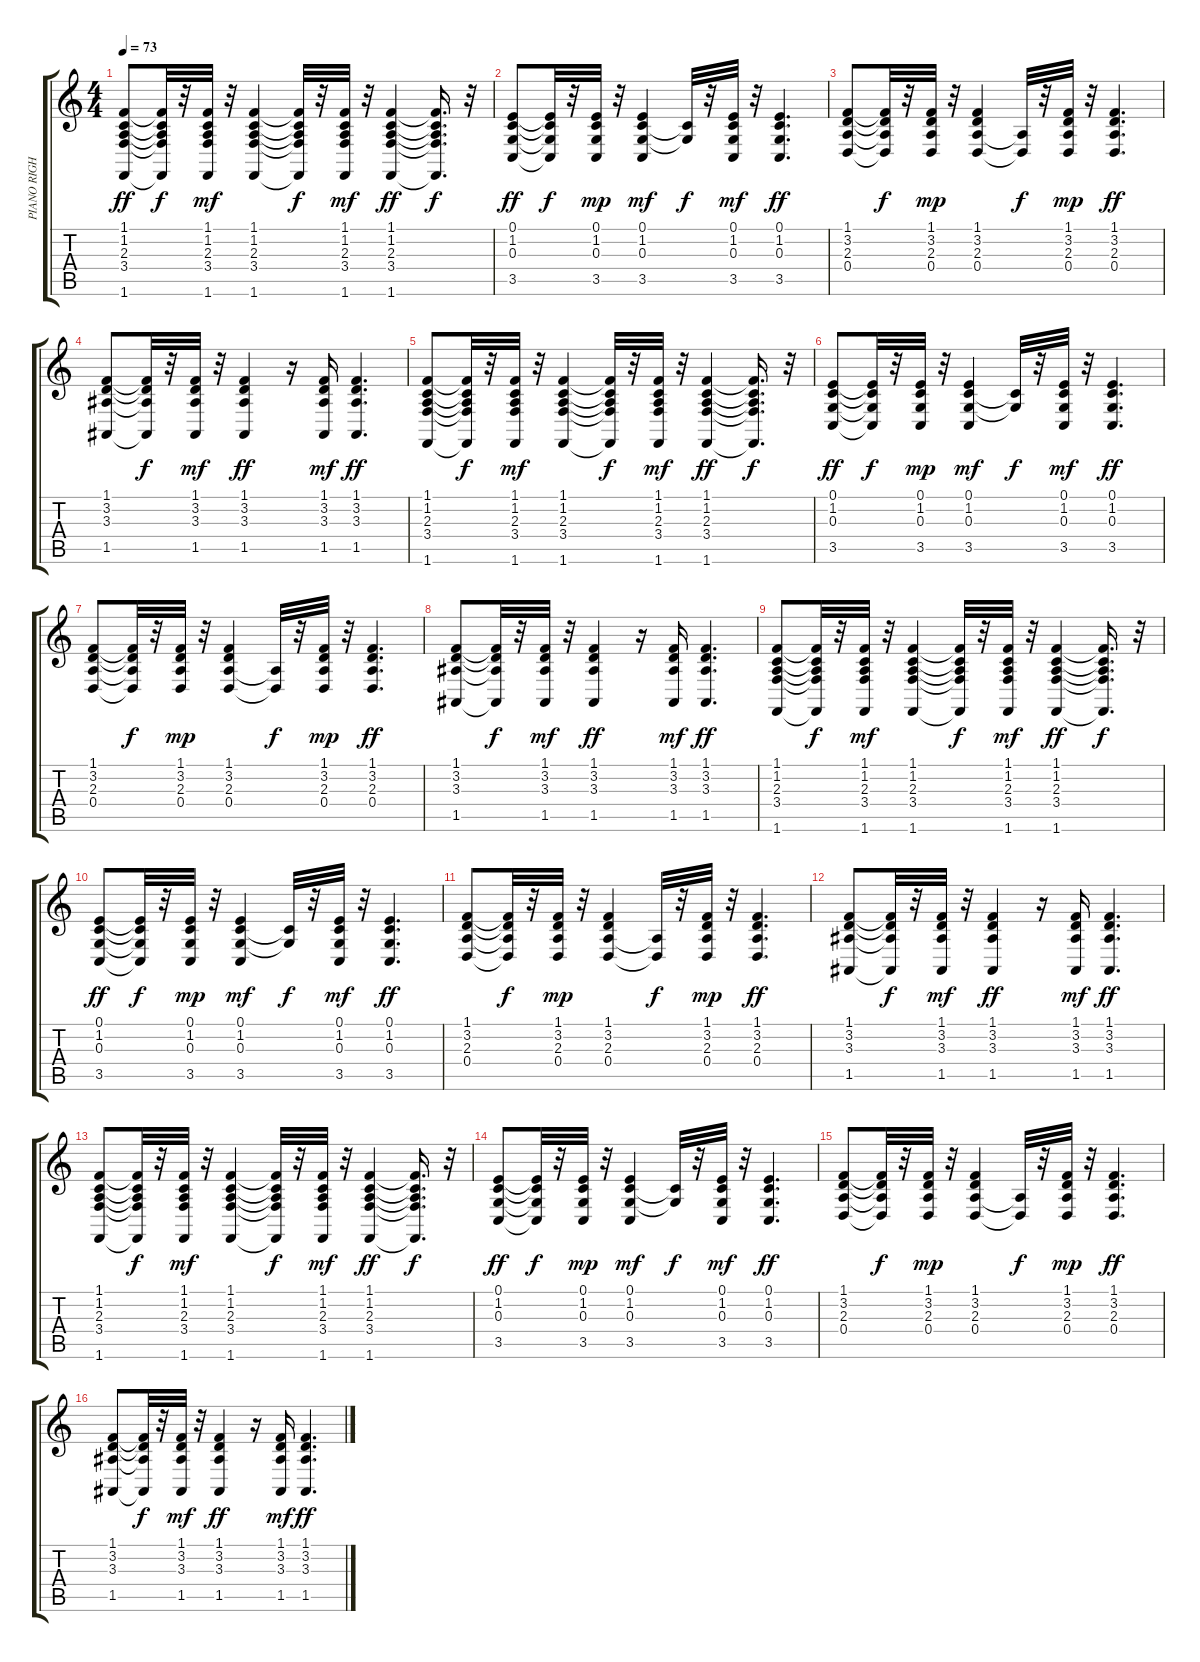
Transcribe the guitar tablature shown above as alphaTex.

\track ("PIANO RIGHT" "PIANO RIGH") {instrument acousticgrandpiano}
\staff {score tabs}
\tuning (E4 B3 G3 D3 A2 E2) {hide}
\ts (4 4)
\tempo 73
\clef g2
\ks c
(1.1 1.2 2.3 3.4 1.6).8{dy ff} (1.1{t} 1.2{t} 2.3{t} 3.4{t} 1.6{t}).32{dy f} r.32 (1.1 1.2 2.3 3.4 1.6).32{dy mf} r.32 (1.1 1.2 2.3 3.4 1.6).4 (1.1{t} 1.2{t} 2.3{t} 3.4{t} 1.6{t}).32{dy f} r.32 (1.1 1.2 2.3 3.4 1.6).32{dy mf} r.32 (1.1 1.2 2.3 3.4 1.6).4{dy ff} (1.1{t} 1.2{t} 2.3{t} 3.4{t} 1.6{t}).16{d dy f} r.32 |
(0.1 1.2 0.3 3.5).8{dy ff} (0.1{t} 1.2{t} 0.3{t} 3.5{t}).32{dy f} r.32 (0.1 1.2 0.3 3.5).32{dy mp} r.32 (0.1 1.2 0.3 3.5).4{dy mf} (1.2{t} 0.3{t}).32{dy f} r.32 (0.1 1.2 0.3 3.5).32{dy mf} r.32 (0.1 1.2 0.3 3.5).4{d dy ff} |
(1.1 3.2 2.3 0.4).8 (1.1{t} 3.2{t} 2.3{t} 0.4{t}).32{dy f} r.32 (1.1 3.2 2.3 0.4).32{dy mp} r.32 (1.1 3.2 2.3 0.4).4 (2.3{t} 0.4{t}).32{dy f} r.32 (1.1 3.2 2.3 0.4).32{dy mp} r.32 (1.1 3.2 2.3 0.4).4{d dy ff} |
(1.1 3.2 3.3 1.5).8 (1.1{t} 3.2{t} 3.3{t} 1.5{t}).32{dy f} r.32 (1.1 3.2 3.3 1.5).32{dy mf} r.32 (1.1 3.2 3.3 1.5).4{dy ff} r.16 (1.1 3.2 3.3 1.5).16{dy mf} (1.1 3.2 3.3 1.5).4{d dy ff} |
(1.1 1.2 2.3 3.4 1.6).8 (1.1{t} 1.2{t} 2.3{t} 3.4{t} 1.6{t}).32{dy f} r.32 (1.1 1.2 2.3 3.4 1.6).32{dy mf} r.32 (1.1 1.2 2.3 3.4 1.6).4 (1.1{t} 1.2{t} 2.3{t} 3.4{t} 1.6{t}).32{dy f} r.32 (1.1 1.2 2.3 3.4 1.6).32{dy mf} r.32 (1.1 1.2 2.3 3.4 1.6).4{dy ff} (1.1{t} 1.2{t} 2.3{t} 3.4{t} 1.6{t}).16{d dy f} r.32 |
(0.1 1.2 0.3 3.5).8{dy ff} (0.1{t} 1.2{t} 0.3{t} 3.5{t}).32{dy f} r.32 (0.1 1.2 0.3 3.5).32{dy mp} r.32 (0.1 1.2 0.3 3.5).4{dy mf} (1.2{t} 0.3{t}).32{dy f} r.32 (0.1 1.2 0.3 3.5).32{dy mf} r.32 (0.1 1.2 0.3 3.5).4{d dy ff} |
(1.1 3.2 2.3 0.4).8 (1.1{t} 3.2{t} 2.3{t} 0.4{t}).32{dy f} r.32 (1.1 3.2 2.3 0.4).32{dy mp} r.32 (1.1 3.2 2.3 0.4).4 (2.3{t} 0.4{t}).32{dy f} r.32 (1.1 3.2 2.3 0.4).32{dy mp} r.32 (1.1 3.2 2.3 0.4).4{d dy ff} |
(1.1 3.2 3.3 1.5).8 (1.1{t} 3.2{t} 3.3{t} 1.5{t}).32{dy f} r.32 (1.1 3.2 3.3 1.5).32{dy mf} r.32 (1.1 3.2 3.3 1.5).4{dy ff} r.16 (1.1 3.2 3.3 1.5).16{dy mf} (1.1 3.2 3.3 1.5).4{d dy ff} |
(1.1 1.2 2.3 3.4 1.6).8 (1.1{t} 1.2{t} 2.3{t} 3.4{t} 1.6{t}).32{dy f} r.32 (1.1 1.2 2.3 3.4 1.6).32{dy mf} r.32 (1.1 1.2 2.3 3.4 1.6).4 (1.1{t} 1.2{t} 2.3{t} 3.4{t} 1.6{t}).32{dy f} r.32 (1.1 1.2 2.3 3.4 1.6).32{dy mf} r.32 (1.1 1.2 2.3 3.4 1.6).4{dy ff} (1.1{t} 1.2{t} 2.3{t} 3.4{t} 1.6{t}).16{d dy f} r.32 |
(0.1 1.2 0.3 3.5).8{dy ff} (0.1{t} 1.2{t} 0.3{t} 3.5{t}).32{dy f} r.32 (0.1 1.2 0.3 3.5).32{dy mp} r.32 (0.1 1.2 0.3 3.5).4{dy mf} (1.2{t} 0.3{t}).32{dy f} r.32 (0.1 1.2 0.3 3.5).32{dy mf} r.32 (0.1 1.2 0.3 3.5).4{d dy ff} |
(1.1 3.2 2.3 0.4).8 (1.1{t} 3.2{t} 2.3{t} 0.4{t}).32{dy f} r.32 (1.1 3.2 2.3 0.4).32{dy mp} r.32 (1.1 3.2 2.3 0.4).4 (2.3{t} 0.4{t}).32{dy f} r.32 (1.1 3.2 2.3 0.4).32{dy mp} r.32 (1.1 3.2 2.3 0.4).4{d dy ff} |
(1.1 3.2 3.3 1.5).8 (1.1{t} 3.2{t} 3.3{t} 1.5{t}).32{dy f} r.32 (1.1 3.2 3.3 1.5).32{dy mf} r.32 (1.1 3.2 3.3 1.5).4{dy ff} r.16 (1.1 3.2 3.3 1.5).16{dy mf} (1.1 3.2 3.3 1.5).4{d dy ff} |
(1.1 1.2 2.3 3.4 1.6).8 (1.1{t} 1.2{t} 2.3{t} 3.4{t} 1.6{t}).32{dy f} r.32 (1.1 1.2 2.3 3.4 1.6).32{dy mf} r.32 (1.1 1.2 2.3 3.4 1.6).4 (1.1{t} 1.2{t} 2.3{t} 3.4{t} 1.6{t}).32{dy f} r.32 (1.1 1.2 2.3 3.4 1.6).32{dy mf} r.32 (1.1 1.2 2.3 3.4 1.6).4{dy ff} (1.1{t} 1.2{t} 2.3{t} 3.4{t} 1.6{t}).16{d dy f} r.32 |
(0.1 1.2 0.3 3.5).8{dy ff} (0.1{t} 1.2{t} 0.3{t} 3.5{t}).32{dy f} r.32 (0.1 1.2 0.3 3.5).32{dy mp} r.32 (0.1 1.2 0.3 3.5).4{dy mf} (1.2{t} 0.3{t}).32{dy f} r.32 (0.1 1.2 0.3 3.5).32{dy mf} r.32 (0.1 1.2 0.3 3.5).4{d dy ff} |
(1.1 3.2 2.3 0.4).8 (1.1{t} 3.2{t} 2.3{t} 0.4{t}).32{dy f} r.32 (1.1 3.2 2.3 0.4).32{dy mp} r.32 (1.1 3.2 2.3 0.4).4 (2.3{t} 0.4{t}).32{dy f} r.32 (1.1 3.2 2.3 0.4).32{dy mp} r.32 (1.1 3.2 2.3 0.4).4{d dy ff} |
(1.1 3.2 3.3 1.5).8 (1.1{t} 3.2{t} 3.3{t} 1.5{t}).32{dy f} r.32 (1.1 3.2 3.3 1.5).32{dy mf} r.32 (1.1 3.2 3.3 1.5).4{dy ff} r.16 (1.1 3.2 3.3 1.5).16{dy mf} (1.1 3.2 3.3 1.5).4{d dy ff}
